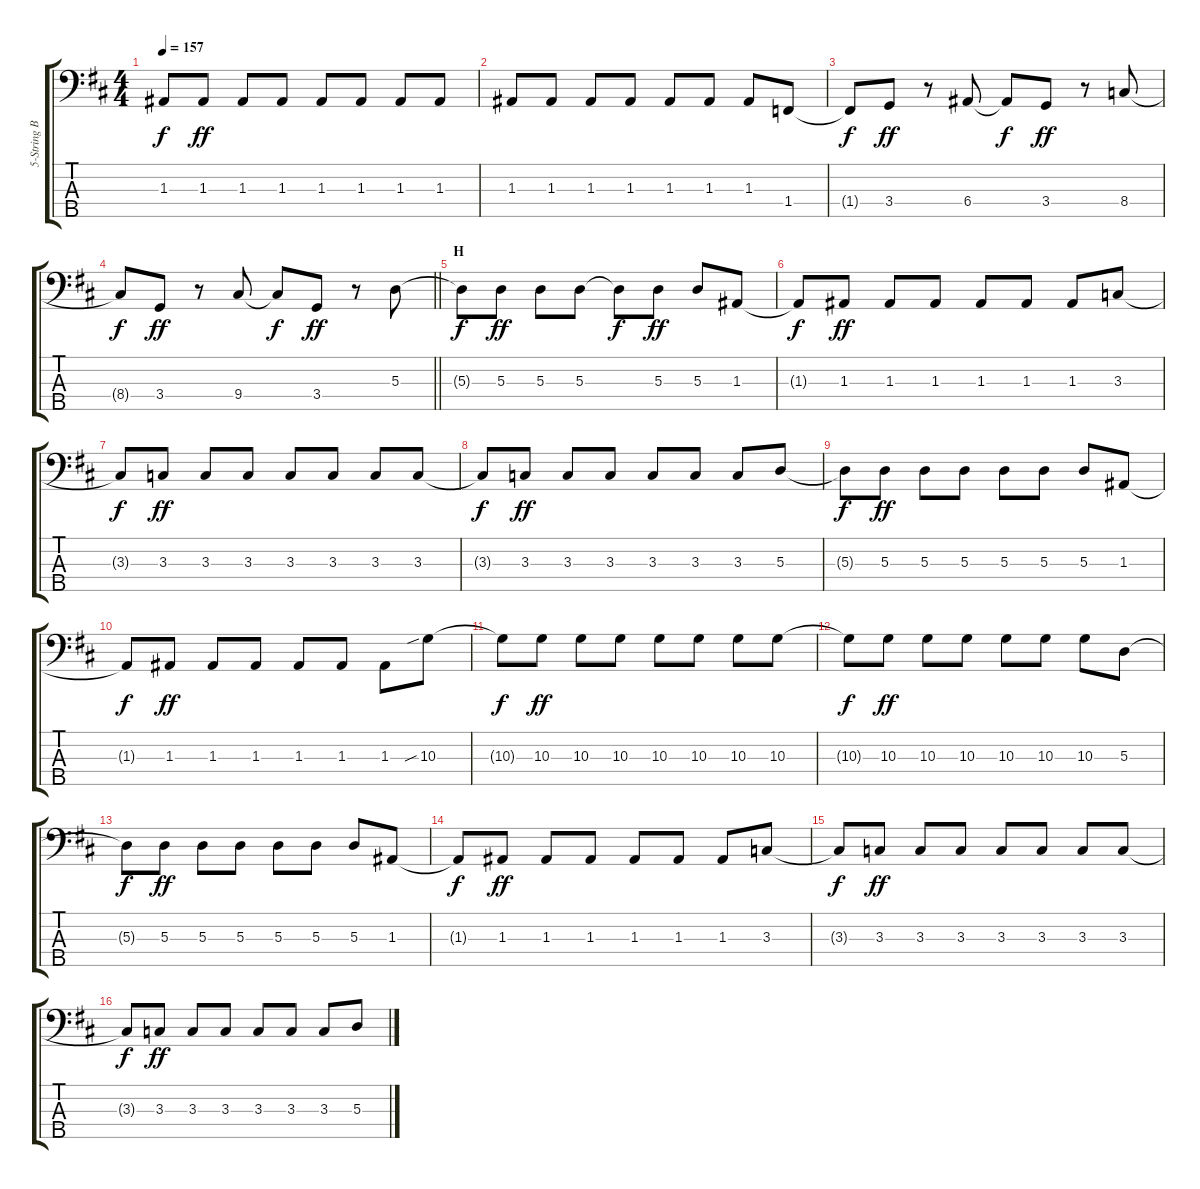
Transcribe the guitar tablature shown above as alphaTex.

\track ("5-String Bass" "5-String B") {instrument electricbasspick}
\staff {score tabs}
\tuning (G2 D2 A1 E1 B0) {hide}
\ts (4 4)
\tempo 157
\clef f4
\ks d
1.3{t}.8{dy f} 1.3.8{dy ff} 1.3.8 1.3.8 1.3.8 1.3.8 1.3.8 1.3.8 |
1.3.8 1.3.8 1.3.8 1.3.8 1.3.8 1.3.8 1.3.8 1.4.8 |
1.4{t}.8{dy f} 3.4.8{dy ff} r.8 6.4.8 6.4{t}.8{dy f} 3.4.8{dy ff} r.8 8.4.8 |
\barLineRight lightlight
8.4{t}.8{dy f} 3.4.8{dy ff} r.8 9.4.8 9.4{t}.8{dy f} 3.4.8{dy ff} r.8 5.3.8 |
\section ("" "H")
5.3{t}.8{dy f} 5.3.8{dy ff} 5.3.8 5.3.8 5.3{t}.8{dy f} 5.3.8{dy ff} 5.3.8 1.3.8 |
1.3{t}.8{dy f} 1.3.8{dy ff} 1.3.8 1.3.8 1.3.8 1.3.8 1.3.8 3.3.8 |
3.3{t}.8{dy f} 3.3.8{dy ff} 3.3.8 3.3.8 3.3.8 3.3.8 3.3.8 3.3.8 |
3.3{t}.8{dy f} 3.3.8{dy ff} 3.3.8 3.3.8 3.3.8 3.3.8 3.3.8 5.3.8 |
5.3{t}.8{dy f} 5.3.8{dy ff} 5.3.8 5.3.8 5.3.8 5.3.8 5.3.8 1.3.8 |
1.3{t}.8{dy f} 1.3.8{dy ff} 1.3.8 1.3.8 1.3.8 1.3.8 1.3.8 10.3{sib}.8 |
10.3{t}.8{dy f} 10.3.8{dy ff} 10.3.8 10.3.8 10.3.8 10.3.8 10.3.8 10.3.8 |
10.3{t}.8{dy f} 10.3.8{dy ff} 10.3.8 10.3.8 10.3.8 10.3.8 10.3.8 5.3.8 |
5.3{t}.8{dy f} 5.3.8{dy ff} 5.3.8 5.3.8 5.3.8 5.3.8 5.3.8 1.3.8 |
1.3{t}.8{dy f} 1.3.8{dy ff} 1.3.8 1.3.8 1.3.8 1.3.8 1.3.8 3.3.8 |
3.3{t}.8{dy f} 3.3.8{dy ff} 3.3.8 3.3.8 3.3.8 3.3.8 3.3.8 3.3.8 |
3.3{t}.8{dy f} 3.3.8{dy ff} 3.3.8 3.3.8 3.3.8 3.3.8 3.3.8 5.3.8
